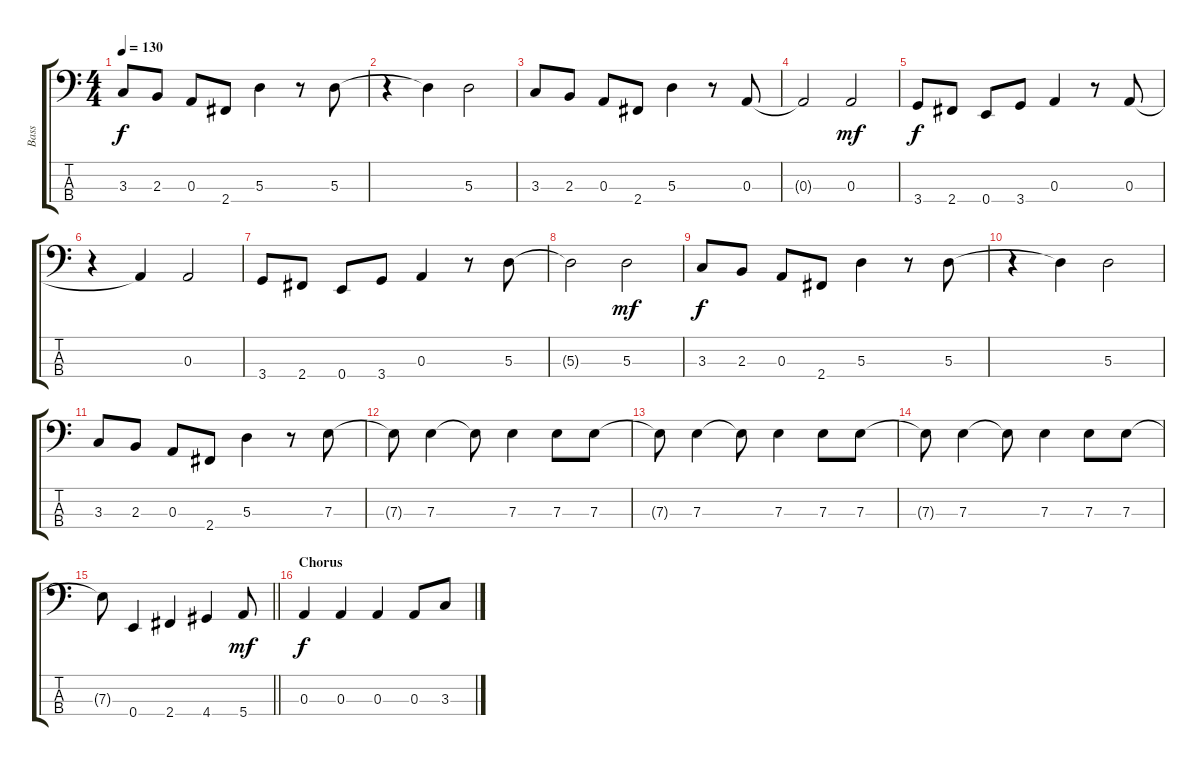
\track ("Bass" "Bass") {instrument electricbasspick}
\staff {score tabs}
\tuning (G2 D2 A1 E1) {hide}
\ts (4 4)
\tempo 130
\clef f4
\ks c
3.3.8{dy f} 2.3.8 0.3.8 2.4.8 5.3.4 r.8 5.3.8 |
r.4 5.3{t}.4 5.3.2 |
3.3.8 2.3.8 0.3.8 2.4.8 5.3.4 r.8 0.3.8 |
0.3{t}.2 0.3.2{dy mf} |
3.4.8{dy f} 2.4.8 0.4.8 3.4.8 0.3.4 r.8 0.3.8 |
r.4 0.3{t}.4 0.3.2 |
3.4.8 2.4.8 0.4.8 3.4.8 0.3.4 r.8 5.3.8 |
5.3{t}.2 5.3.2{dy mf} |
3.3.8{dy f} 2.3.8 0.3.8 2.4.8 5.3.4 r.8 5.3.8 |
r.4 5.3{t}.4 5.3.2 |
3.3.8 2.3.8 0.3.8 2.4.8 5.3.4 r.8 7.3.8 |
7.3{t}.8 7.3.4 7.3{t}.8 7.3.4 7.3.8 7.3.8 |
7.3{t}.8 7.3.4 7.3{t}.8 7.3.4 7.3.8 7.3.8 |
7.3{t}.8 7.3.4 7.3{t}.8 7.3.4 7.3.8 7.3.8 |
\barLineRight lightlight
7.3{t}.8 0.4.4 2.4.4 4.4.4 5.4.8{dy mf} |
\section ("" "Chorus")
0.3.4{dy f} 0.3.4 0.3.4 0.3.8 3.3.8
